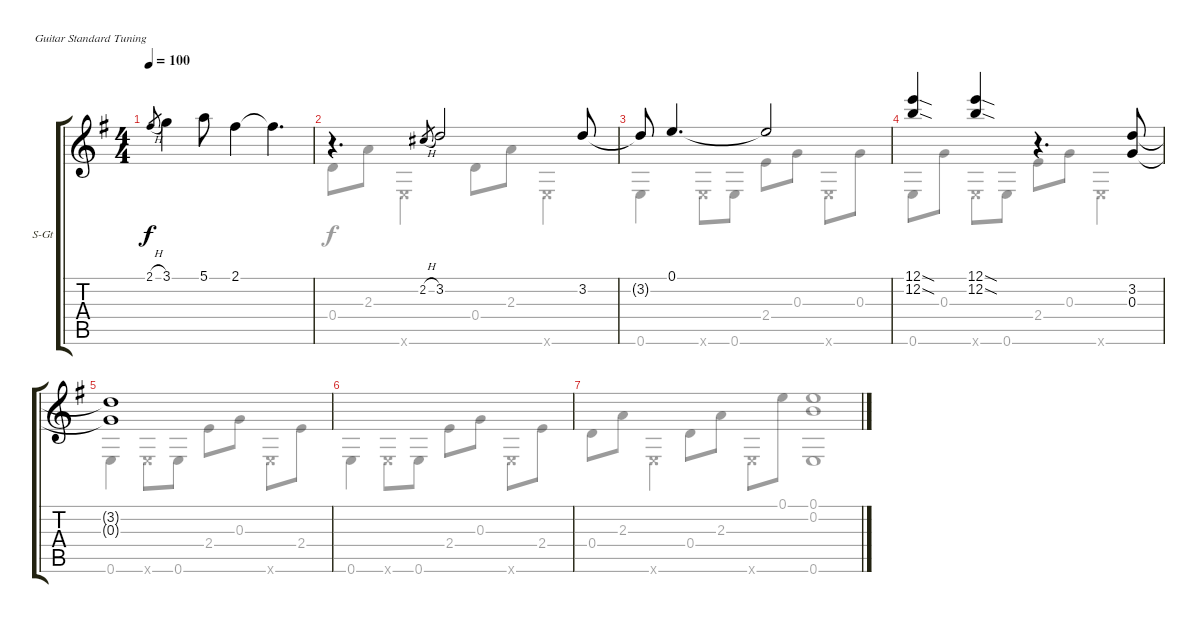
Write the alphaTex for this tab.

\defaultSystemsLayout 4
\bracketExtendMode groupsimilarinstruments
\firstSystemTrackNameOrientation horizontal
\otherSystemsTrackNameOrientation horizontal
\track ("Steel Guitar" "S-Gt") {instrument acousticguitarsteel}
\staff {score tabs}
\tuning (E4 B3 G3 D3 A2 E2)
\voice
\ts (4 4)
\tempo 100
\clef g2
\scale
0.314724
\ks g
2.1{h}.8{gr dy f} 3.1.4 5.1.8 2.1.4 2.1{t}.4{d} |
\scale
0.385608 r.4{d} 2.2{h}.8{gr} 3.2.2 3.2.8 |
\scale
0.311513 3.2{t}.8 0.1.4{d} 0.1{t}.2 |
\scale
0.302649 (12.1{sod} 12.2{sod}).4 (12.1{sod} 12.2{sod}).4 r.4{d} (3.2 0.3).8 |
\scale
0.435598 (3.2{t} 0.3{t}).1 |
\scale
0.336363 |
\scale
0.228269
\voice
\clef g2
\ottava regular
\simile none
\scale
0.314724
\ks g
0.4.8{dy f} 2.3.8 0.6{x}.4 0.4.8 2.3.8 0.6{x}.8 0.1.8 |
\scale
0.385608 0.4.8 2.3.8 0.6{x}.4 0.4.8 2.3.8 0.6{x}.4 |
\scale
0.311513 0.6.4 0.6{x}.8 0.6.8 2.4.8 0.3.8 0.6{x}.8 0.3.8 |
\scale
0.302649 0.6.8 0.3.8 0.6{x}.8 0.6.8 2.4.8 0.3.8 0.6{x}.4 |
\scale
0.435598 0.6.4 0.6{x}.8 0.6.8 2.4.8 0.3.8 0.6{x}.8 2.4.8 |
\scale
0.336363 0.6.4 0.6{x}.8 0.6.8 2.4.8 0.3.8 0.6{x}.8 2.4.8 |
\scale
0.228269 (0.6 0.1 0.2).1
